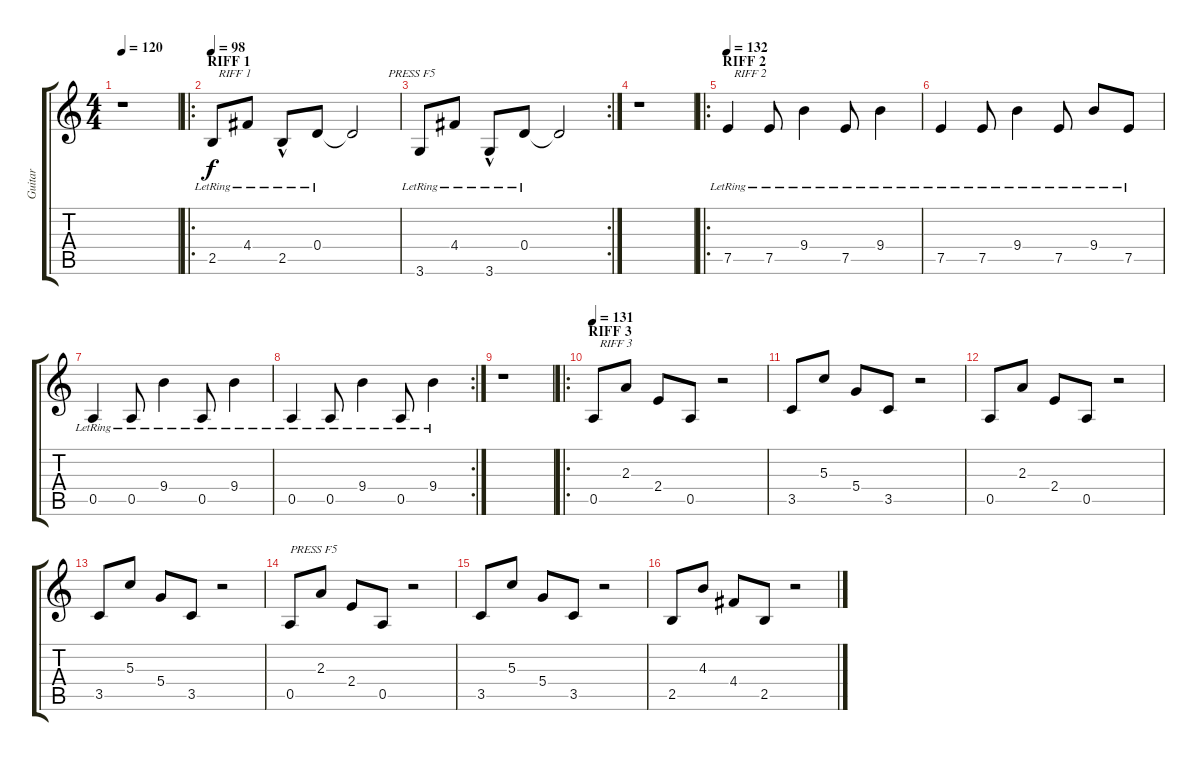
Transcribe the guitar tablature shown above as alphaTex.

\track ("Guitar" "Guitar") {instrument acousticguitarsteel}
\staff {score tabs}
\tuning (E4 B3 G3 D3 A2 E2) {hide}
\ts (4 4)
\tempo 120
\clef g2
\ks c
r.1{dy f} |
\ro
\section ("" "RIFF 1")
\tempo 98
2.5{lr}.8{txt "  RIFF 1"} 4.4{lr}.8 2.5{hac lr}.8 0.4{lr}.8 0.4{t}.2{txt "            PRESS F5"} |
\rc 2
3.6{lr}.8 4.4{lr}.8 3.6{hac lr}.8 0.4{lr}.8 0.4{t}.2 |
r.1 |
\ro
\section ("" "RIFF 2")
\tempo 132
7.5{lr}.4{txt "  RIFF 2"} 7.5{lr}.8 9.4{lr}.4 7.5{lr}.8 9.4{lr}.4 |
7.5{lr}.4 7.5{lr}.8 9.4{lr}.4 7.5{lr}.8 9.4{lr}.8 7.5{lr}.8 |
0.5{lr}.4 0.5{lr}.8 9.4{lr}.4 0.5{lr}.8 9.4{lr}.4 |
\rc 2
0.5{lr}.4 0.5{lr}.8 9.4{lr}.4 0.5{lr}.8 9.4{lr}.4 |
r.1 |
\ro
\section ("" "RIFF 3")
\tempo 131
0.5.8{txt "  RIFF 3"} 2.3.8 2.4.8 0.5.8 r.2 |
3.5.8 5.3.8 5.4.8 3.5.8 r.2 |
0.5.8 2.3.8 2.4.8 0.5.8 r.2 |
3.5.8 5.3.8 5.4.8 3.5.8 r.2 |
0.5.8{txt "PRESS F5"} 2.3.8 2.4.8 0.5.8 r.2 |
3.5.8 5.3.8 5.4.8 3.5.8 r.2 |
2.5.8 4.3.8 4.4.8 2.5.8 r.2
